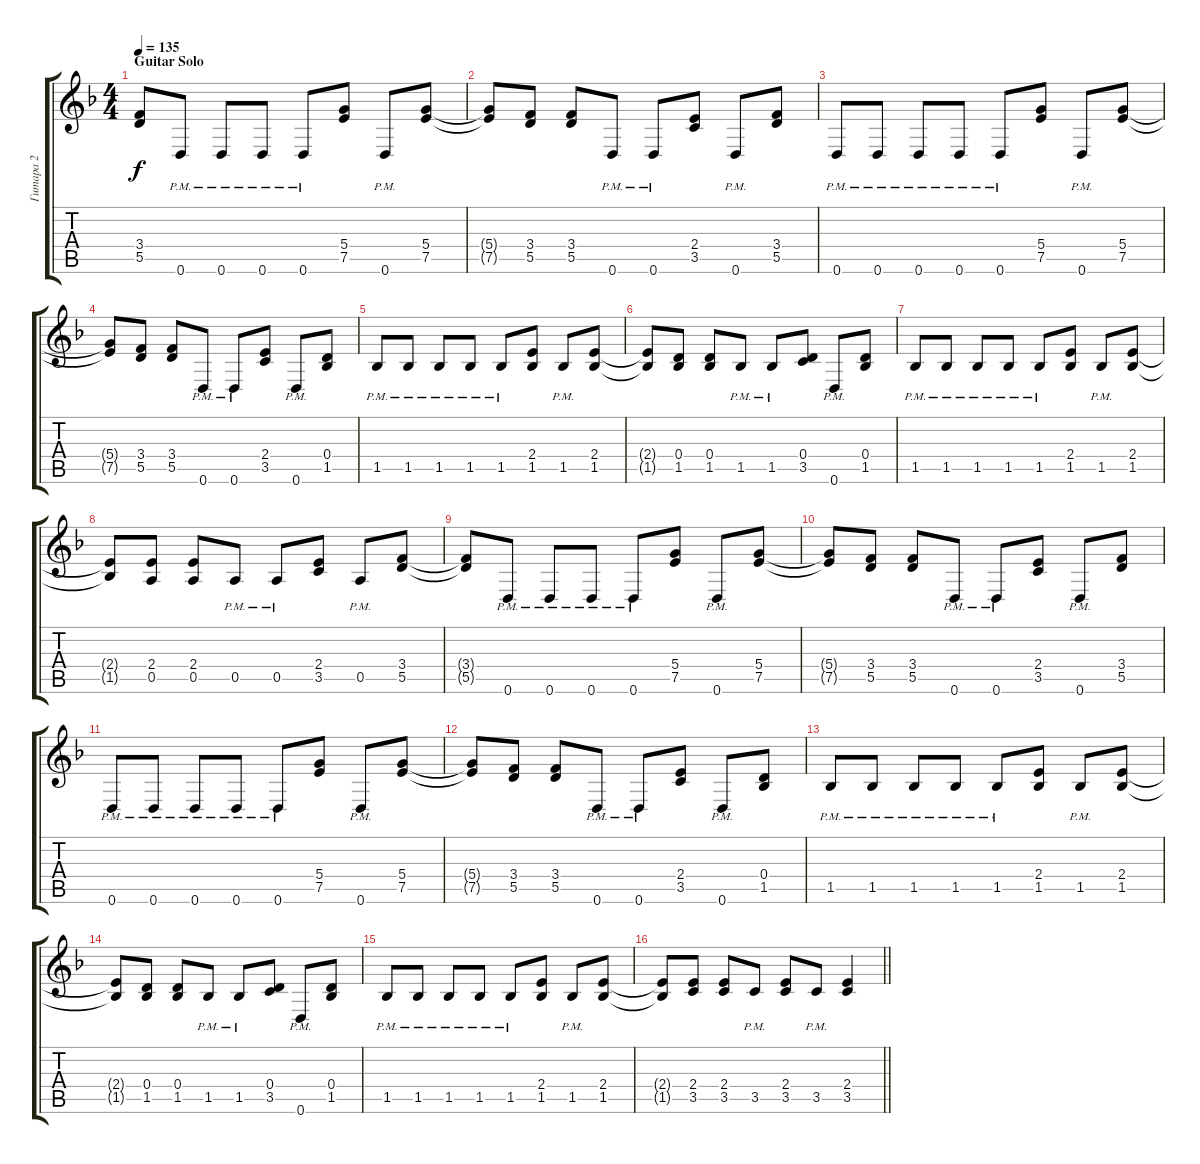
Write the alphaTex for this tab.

\track ("Гитара 2" "Гитара 2") {instrument distortionguitar}
\staff {score tabs}
\tuning (E4 B3 G3 D3 A2 D2) {hide}
\ts (4 4)
\section ("" "Guitar Solo")
\tempo 135
\clef g2
\ks dminor
(3.4{t} 5.5{t}).8{dy f} 0.6{pm}.8 0.6{pm}.8 0.6{pm}.8 0.6{pm}.8 (5.4 7.5).8 0.6{pm}.8 (5.4 7.5).8 |
(5.4{t} 7.5{t}).8 (3.4 5.5).8 (3.4 5.5).8 0.6{pm}.8 0.6{pm}.8 (2.4 3.5).8 0.6{pm}.8 (3.4 5.5).8 |
0.6{pm}.8 0.6{pm}.8 0.6{pm}.8 0.6{pm}.8 0.6{pm}.8 (5.4 7.5).8 0.6{pm}.8 (5.4 7.5).8 |
(5.4{t} 7.5{t}).8 (3.4 5.5).8 (3.4 5.5).8 0.6{pm}.8 0.6{pm}.8 (2.4 3.5).8 0.6{pm}.8 (0.4 1.5).8 |
1.5{pm}.8 1.5{pm}.8 1.5{pm}.8 1.5{pm}.8 1.5{pm}.8 (2.4 1.5).8 1.5{pm}.8 (2.4 1.5).8 |
(2.4{t} 1.5{t}).8 (0.4 1.5).8 (0.4 1.5).8 1.5{pm}.8 1.5{pm}.8 (0.4 3.5).8 0.6{pm}.8 (0.4 1.5).8 |
1.5{pm}.8 1.5{pm}.8 1.5{pm}.8 1.5{pm}.8 1.5{pm}.8 (2.4 1.5).8 1.5{pm}.8 (2.4 1.5).8 |
(2.4{t} 1.5{t}).8 (2.4 0.5).8 (2.4 0.5).8 0.5{pm}.8 0.5{pm}.8 (2.4 3.5).8 0.5{pm}.8 (3.4 5.5).8 |
(3.4{t} 5.5{t}).8 0.6{pm}.8 0.6{pm}.8 0.6{pm}.8 0.6{pm}.8 (5.4 7.5).8 0.6{pm}.8 (5.4 7.5).8 |
(5.4{t} 7.5{t}).8 (3.4 5.5).8 (3.4 5.5).8 0.6{pm}.8 0.6{pm}.8 (2.4 3.5).8 0.6{pm}.8 (3.4 5.5).8 |
0.6{pm}.8 0.6{pm}.8 0.6{pm}.8 0.6{pm}.8 0.6{pm}.8 (5.4 7.5).8 0.6{pm}.8 (5.4 7.5).8 |
(5.4{t} 7.5{t}).8 (3.4 5.5).8 (3.4 5.5).8 0.6{pm}.8 0.6{pm}.8 (2.4 3.5).8 0.6{pm}.8 (0.4 1.5).8 |
1.5{pm}.8 1.5{pm}.8 1.5{pm}.8 1.5{pm}.8 1.5{pm}.8 (2.4 1.5).8 1.5{pm}.8 (2.4 1.5).8 |
(2.4{t} 1.5{t}).8 (0.4 1.5).8 (0.4 1.5).8 1.5{pm}.8 1.5{pm}.8 (0.4 3.5).8 0.6{pm}.8 (0.4 1.5).8 |
1.5{pm}.8 1.5{pm}.8 1.5{pm}.8 1.5{pm}.8 1.5{pm}.8 (2.4 1.5).8 1.5{pm}.8 (2.4 1.5).8 |
\barLineRight lightlight
(2.4{t} 1.5{t}).8 (2.4 3.5).8 (2.4 3.5).8 3.5{pm}.8 (2.4 3.5).8 3.5{pm}.8 (2.4 3.5).4
